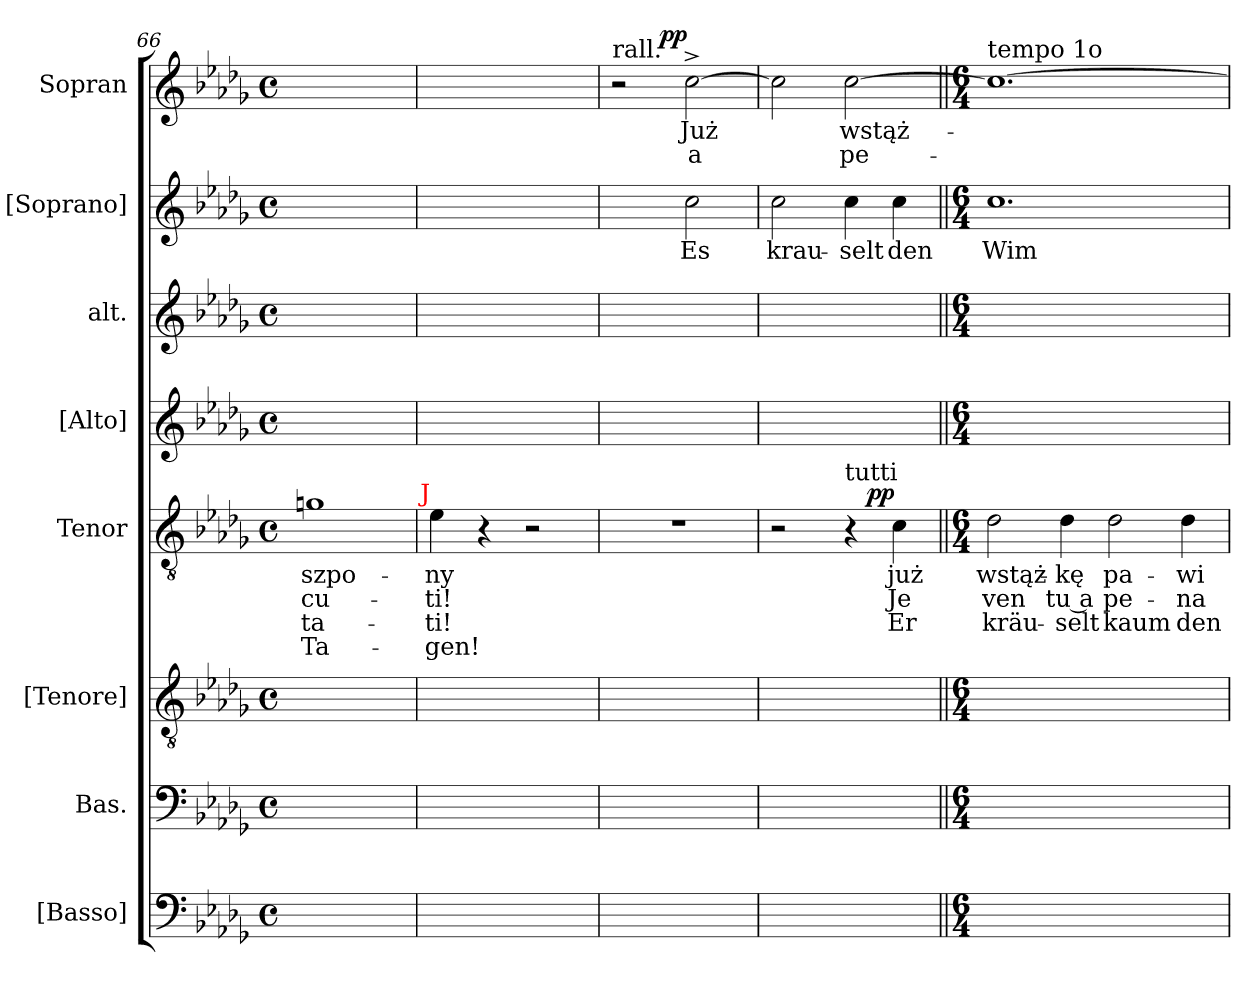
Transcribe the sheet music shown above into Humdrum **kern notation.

**kern	**kern	**kern	**kern	**text	**text	**text	**text	**dynam	**kern	**kern	**kern	**text	**kern	**text	**text	**dynam
*part8	*part7	*part6	*part5	*part5	*part5	*part5	*part5	*part5	*part4	*part3	*part2	*part2	*part1	*part1	*part1	*part1
*staff8	*staff7	*staff6	*staff5	*staff5	*staff5	*staff5	*staff5	*staff5	*staff4	*staff3	*staff2	*staff2	*staff1	*staff1	*staff1	*staff1
*I"[Basso]	*I"Bas.	*I"[Tenore]	*I"Tenor	*	*	*	*	*	*I"[Alto]	*I"alt.	*I"[Soprano]	*	*I"Sopran	*	*	*
*I'B	*I'B	*I'T	*I'T	*	*	*	*	*	*I'A	*I'A	*I'S	*	*I'S	*	*	*
*clefF4	*clefF4	*clefGv2	*clefGv2	*	*	*	*	*	*clefG2	*clefG2	*clefG2	*	*clefG2	*	*	*
*k[b-e-a-d-g-]	*k[b-e-a-d-g-]	*k[b-e-a-d-g-]	*k[b-e-a-d-g-]	*	*	*	*	*	*k[b-e-a-d-g-]	*k[b-e-a-d-g-]	*k[b-e-a-d-g-]	*	*k[b-e-a-d-g-]	*	*	*
*M4/4	*M4/4	*M4/4	*M4/4	*	*	*	*	*	*M4/4	*M4/4	*M4/4	*	*M4/4	*	*	*
*met(c)	*met(c)	*met(c)	*met(c)	*	*	*	*	*	*met(c)	*met(c)	*met(c)	*	*met(c)	*	*	*
=66	=66	=66	=66	=66	=66	=66	=66	=66	=66	=66	=66	=66	=66	=66	=66	=66
!	!	!	!	!	!LO:LY:color=blue	!	!	!	!	!	!	!	!	!	!	!
1ryy	1ryy	1ryy	1gn	szpo-	cu-	-ta-	Ta-	.	1ryy	1ryy	1ryy	.	1ryy	.	.	.
=67	=67	=67	=67	=67	=67	=67	=67	=67	=67	=67	=67	=67	=67	=67	=67	=67
!	!	!	!LO:TX:a:rj:color=red:t=J	!	!	!	!	!	!	!	!	!	!	!	!	!
!	!	!	!	!	!LO:LY:color=blue	!	!	!	!	!	!	!	!	!	!	!
1ryy	1ryy	1ryy	4e-\	-ny	-ti!	-ti!	-gen!	.	1ryy	1ryy	1ryy	.	1ryy	.	.	.
.	.	.	4r	.	.	.	.	.	.	.	.	.	.	.	.	.
.	.	.	2r	.	.	.	.	.	.	.	.	.	.	.	.	.
=68	=68	=68	=68	=68	=68	=68	=68	=68	=68	=68	=68	=68	=68	=68	=68	=68
!	!	!	!	!	!	!	!	!	!	!	!	!	!LO:TX:a:t=rall.	!	!	!
1ryy	1ryy	1ryy	1r	.	.	.	.	.	1ryy	1ryy	2ryy	.	2r	.	.	.
!	!	!	!	!	!	!	!	!	!	!	!	!	!	!	!	!LO:DY:a:rj
.	.	.	.	.	.	.	.	.	.	.	2cc\	Es	[2cc^>\	Już	a	pp
=69	=69	=69	=69	=69	=69	=69	=69	=69	=69	=69	=69	=69	=69	=69	=69	=69
1ryy	1ryy	1ryy	2r	.	.	.	.	.	1ryy	1ryy	2cc\	krau-	2cc\]	.	.	.
!	!	!	!LO:TX:a:t=tutti	!	!	!	!	!	!	!	!	!	!	!	!	!
.	.	.	4r	.	.	.	.	.	.	.	4cc\	-selt	[>2cc\	wstąż-	pe-	.
!	!	!	!	!	!LO:LY:color=blue	!	!	!LO:DY:a:rj	!	!	!	!	!	!	!	!
.	.	.	4c\	już	Je	Er	.	pp	.	.	4cc\	den	.	.	.	.
=70||	=70||	=70||	=70||	=70||	=70||	=70||	=70||	=70||	=70||	=70||	=70||	=70||	=70||	=70||	=70||	=70||
*M6/4	*M6/4	*M6/4	*M6/4	*	*	*	*	*	*M6/4	*M6/4	*M6/4	*	*M6/4	*	*	*
!	!	!	!	!	!	!	!	!	!	!	!	!	!LO:TX:a:t=tempo 1o	!	!	!
!	!	!	!	!	!LO:LY:color=blue	!	!	!	!	!	!	!	!	!	!	!
1.ryy	1.ryy	1.ryy	2d-\	wstąż-	ven	kräu-	.	.	1.ryy	1.ryy	1.cc	Wim-	1.cc_	.	.	.
!	!	!	!	!	!LO:LY:color=blue	!	!	!	!	!	!	!	!	!	!	!
.	.	.	4d-\	-kę	tu a	-selt	.	.	.	.	.	.	.	.	.	.
!	!	!	!	!	!LO:LY:color=blue	!	!	!	!	!	!	!	!	!	!	!
.	.	.	2d-\	pa-	pe-	kaum	.	.	.	.	.	.	.	.	.	.
!	!	!	!	!	!LO:LY:color=blue	!	!	!	!	!	!	!	!	!	!	!
.	.	.	4d-\	-wi-	-na	den	.	.	.	.	.	.	.	.	.	.
=	=	=	=	=	=	=	=	=	=	=	=	=	=	=	=	=
*-	*-	*-	*-	*-	*-	*-	*-	*-	*-	*-	*-	*-	*-	*-	*-	*-
